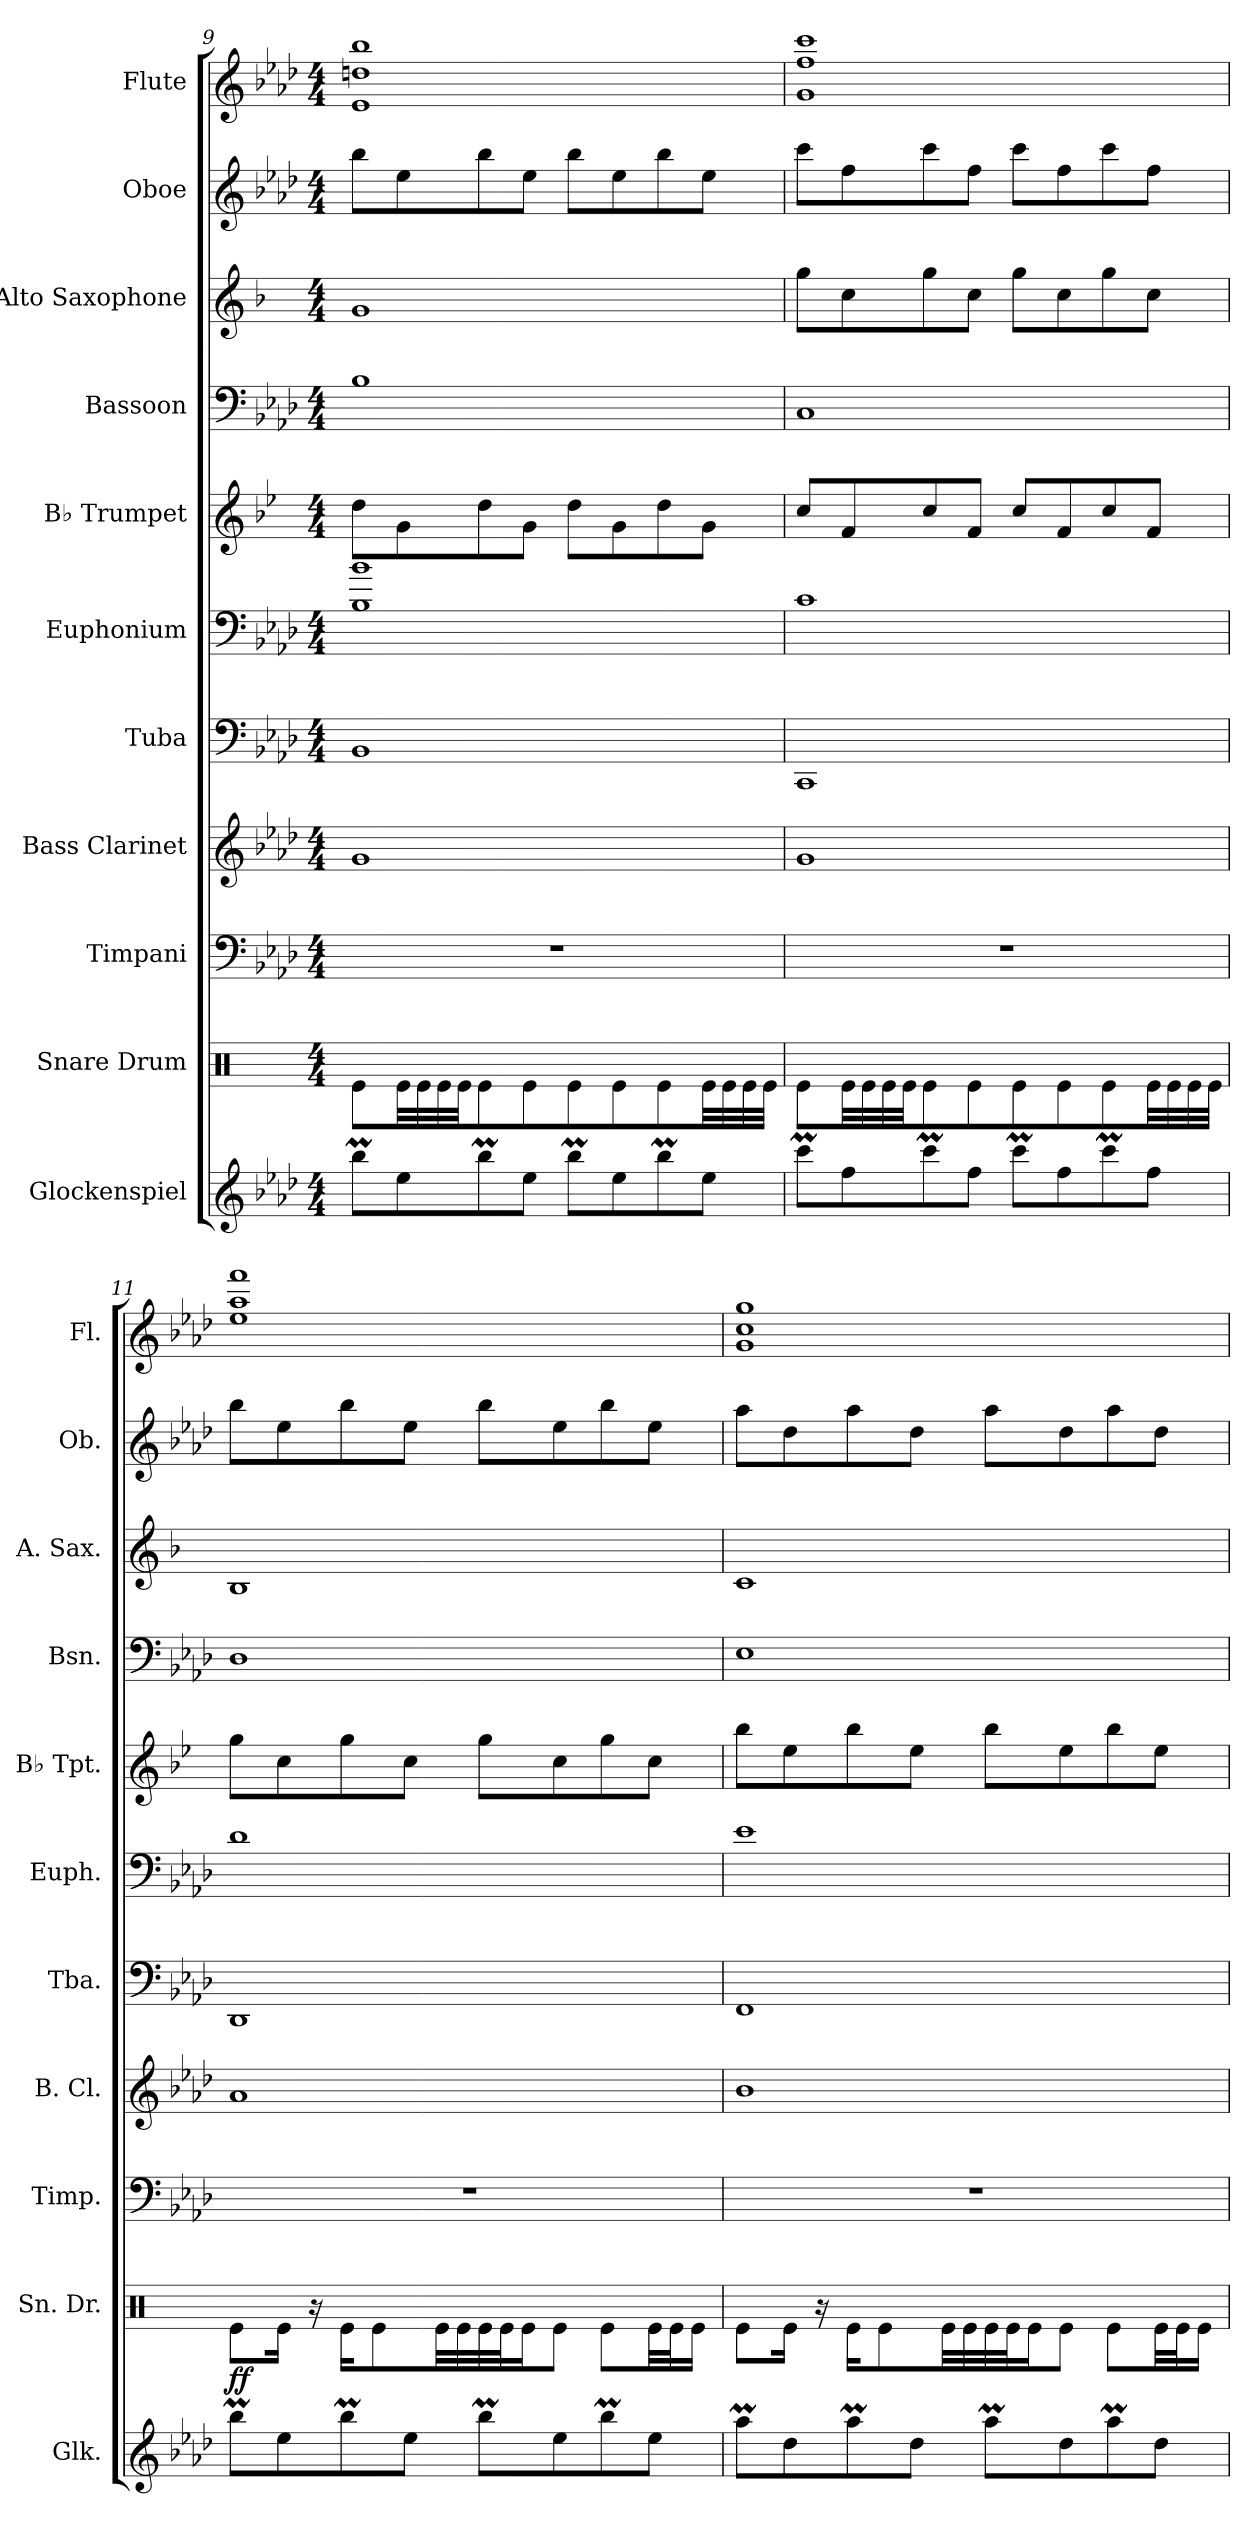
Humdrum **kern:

**kern	**kern	**dynam	**kern	**kern	**kern	**kern	**kern	**kern	**kern	**kern	**kern
*part11	*part10	*part10	*part9	*part8	*part7	*part6	*part5	*part4	*part3	*part2	*part1
*staff11	*staff10	*staff10	*staff9	*staff8	*staff7	*staff6	*staff5	*staff4	*staff3	*staff2	*staff1
*I"Glockenspiel	*I"Snare Drum	*	*I"Timpani	*I"Bass Clarinet	*I"Tuba	*I"Euphonium	*I"B♭ Trumpet	*I"Bassoon	*I"Alto Saxophone	*I"Oboe	*I"Flute
*I'Glk.	*I'Sn. Dr.	*	*I'Timp.	*I'B. Cl.	*I'Tba.	*I'Euph.	*I'B♭ Tpt.	*I'Bsn.	*I'A. Sax.	*I'Ob.	*I'Fl.
*clefG2	*clefX	*	*clefF4	*clefG2	*clefF4	*clefF4	*clefG2	*clefF4	*clefG2	*clefG2	*clefG2
*ITrd-14c-24	*	*	*	*ITrd8c14	*	*	*ITrd1c2	*	*ITrd5c9	*	*
*k[b-e-a-d-]	*k[]	*	*k[b-e-a-d-]	*k[b-e-a-d-]	*k[b-e-a-d-]	*k[b-e-a-d-]	*k[b-e-a-d-]	*k[b-e-a-d-]	*k[b-e-a-d-]	*k[b-e-a-d-]	*k[b-e-a-d-]
*M4/4	*M4/4	*	*M4/4	*M4/4	*M4/4	*M4/4	*M4/4	*M4/4	*M4/4	*M4/4	*M4/4
=9	=9	=9	=9	=9	=9	=9	=9	=9	=9	=9	=9
8bbbb-M\L	8Re\L	.	1r	1G	1BB-	1B- 1b-	8cc\L	1B-	1B-	8bb-\L	1e- 1ddn 1bb-
*	*tremolo	*	*	*	*	*	*	*	*	*	*
8eeee-\	32Re\	.	.	.	.	.	8f\	.	.	8ee-\	.
.	32Re\	.	.	.	.	.	.	.	.	.	.
.	32Re\	.	.	.	.	.	.	.	.	.	.
.	32Re\	.	.	.	.	.	.	.	.	.	.
*	*Xtremolo	*	*	*	*	*	*	*	*	*	*
8bbbb-M\	8Re\	.	.	.	.	.	8cc\	.	.	8bb-\	.
8eeee-\J	8Re\J	.	.	.	.	.	8f\J	.	.	8ee-\J	.
8bbbb-M\L	8Re\L	.	.	.	.	.	8cc\L	.	.	8bb-\L	.
8eeee-\	8Re\	.	.	.	.	.	8f\	.	.	8ee-\	.
8bbbb-M\	8Re\	.	.	.	.	.	8cc\	.	.	8bb-\	.
*	*tremolo	*	*	*	*	*	*	*	*	*	*
8eeee-\J	32Re\	.	.	.	.	.	8f\J	.	.	8ee-\J	.
.	32Re\	.	.	.	.	.	.	.	.	.	.
.	32Re\	.	.	.	.	.	.	.	.	.	.
.	32Re\JJJ	.	.	.	.	.	.	.	.	.	.
*	*Xtremolo	*	*	*	*	*	*	*	*	*	*
=10	=10	=10	=10	=10	=10	=10	=10	=10	=10	=10	=10
8cccccm\L	8Re\L	.	1r	1G	1CC	1c	8b-/L	1C	8b-\L	8ccc\L	1g 1ff 1ccc
*	*tremolo	*	*	*	*	*	*	*	*	*	*
8ffff\	32Re\	.	.	.	.	.	8e-/	.	8e-\	8ff\	.
.	32Re\	.	.	.	.	.	.	.	.	.	.
.	32Re\	.	.	.	.	.	.	.	.	.	.
.	32Re\	.	.	.	.	.	.	.	.	.	.
*	*Xtremolo	*	*	*	*	*	*	*	*	*	*
8cccccm\	8Re\	.	.	.	.	.	8b-/	.	8b-\	8ccc\	.
8ffff\J	8Re\J	.	.	.	.	.	8e-/J	.	8e-\J	8ff\J	.
8cccccm\L	8Re\L	.	.	.	.	.	8b-/L	.	8b-\L	8ccc\L	.
8ffff\	8Re\	.	.	.	.	.	8e-/	.	8e-\	8ff\	.
8cccccm\	8Re\	.	.	.	.	.	8b-/	.	8b-\	8ccc\	.
*	*tremolo	*	*	*	*	*	*	*	*	*	*
8ffff\J	32Re\	.	.	.	.	.	8e-/J	.	8e-\J	8ff\J	.
.	32Re\	.	.	.	.	.	.	.	.	.	.
.	32Re\	.	.	.	.	.	.	.	.	.	.
.	32Re\JJJ	.	.	.	.	.	.	.	.	.	.
*	*Xtremolo	*	*	*	*	*	*	*	*	*	*
!!LO:PB:g=z
=11	=11	=11	=11	=11	=11	=11	=11	=11	=11	=11	=11
!	!	!LO:DY:b	!	!	!	!	!	!	!	!	!
8bbbb-M\L	8Re\L	ff	1r	1A-	1DD-	1d-	8ff\L	1D-	1D-	8bb-\L	1ee- 1aa- 1fff
8eeee-\	16Re\Jk	.	.	.	.	.	8b-\	.	.	8ee-\	.
.	16r	.	.	.	.	.	.	.	.	.	.
8bbbb-M\	16Re\KL	.	.	.	.	.	8ff\	.	.	8bb-\	.
.	8Re\	.	.	.	.	.	.	.	.	.	.
8eeee-\J	.	.	.	.	.	.	8b-\J	.	.	8ee-\J	.
*	*tremolo	*	*	*	*	*	*	*	*	*	*
.	32Re\	.	.	.	.	.	.	.	.	.	.
.	32Re\	.	.	.	.	.	.	.	.	.	.
8bbbb-M\L	32Re\	.	.	.	.	.	8ff\L	.	.	8bb-\L	.
.	32Re\	.	.	.	.	.	.	.	.	.	.
*	*Xtremolo	*	*	*	*	*	*	*	*	*	*
.	16Re\K	.	.	.	.	.	.	.	.	.	.
8eeee-\	8Re\J	.	.	.	.	.	8b-\	.	.	8ee-\	.
8bbbb-M\	8Re\L	.	.	.	.	.	8ff\	.	.	8bb-\	.
8eeee-\J	32Re\LL	.	.	.	.	.	8b-\J	.	.	8ee-\J	.
.	32Re\J	.	.	.	.	.	.	.	.	.	.
.	16Re\JJ	.	.	.	.	.	.	.	.	.	.
=12	=12	=12	=12	=12	=12	=12	=12	=12	=12	=12	=12
8aaaa-M\L	8Re\L	.	1r	1B-	1FF	1e-	8aa-\L	1E-	1E-	8aa-\L	1g 1cc 1gg
8dddd-\	16Re\Jk	.	.	.	.	.	8dd-\	.	.	8dd-\	.
.	16r	.	.	.	.	.	.	.	.	.	.
8aaaa-M\	16Re\KL	.	.	.	.	.	8aa-\	.	.	8aa-\	.
.	8Re\	.	.	.	.	.	.	.	.	.	.
8dddd-\J	.	.	.	.	.	.	8dd-\J	.	.	8dd-\J	.
*	*tremolo	*	*	*	*	*	*	*	*	*	*
.	32Re\	.	.	.	.	.	.	.	.	.	.
.	32Re\	.	.	.	.	.	.	.	.	.	.
8aaaa-M\L	32Re\	.	.	.	.	.	8aa-\L	.	.	8aa-\L	.
.	32Re\	.	.	.	.	.	.	.	.	.	.
*	*Xtremolo	*	*	*	*	*	*	*	*	*	*
.	16Re\K	.	.	.	.	.	.	.	.	.	.
8dddd-\	8Re\J	.	.	.	.	.	8dd-\	.	.	8dd-\	.
8aaaa-M\	8Re\L	.	.	.	.	.	8aa-\	.	.	8aa-\	.
8dddd-\J	32Re\LL	.	.	.	.	.	8dd-\J	.	.	8dd-\J	.
.	32Re\J	.	.	.	.	.	.	.	.	.	.
.	16Re\JJ	.	.	.	.	.	.	.	.	.	.
=	=	=	=	=	=	=	=	=	=	=	=
*-	*-	*-	*-	*-	*-	*-	*-	*-	*-	*-	*-
